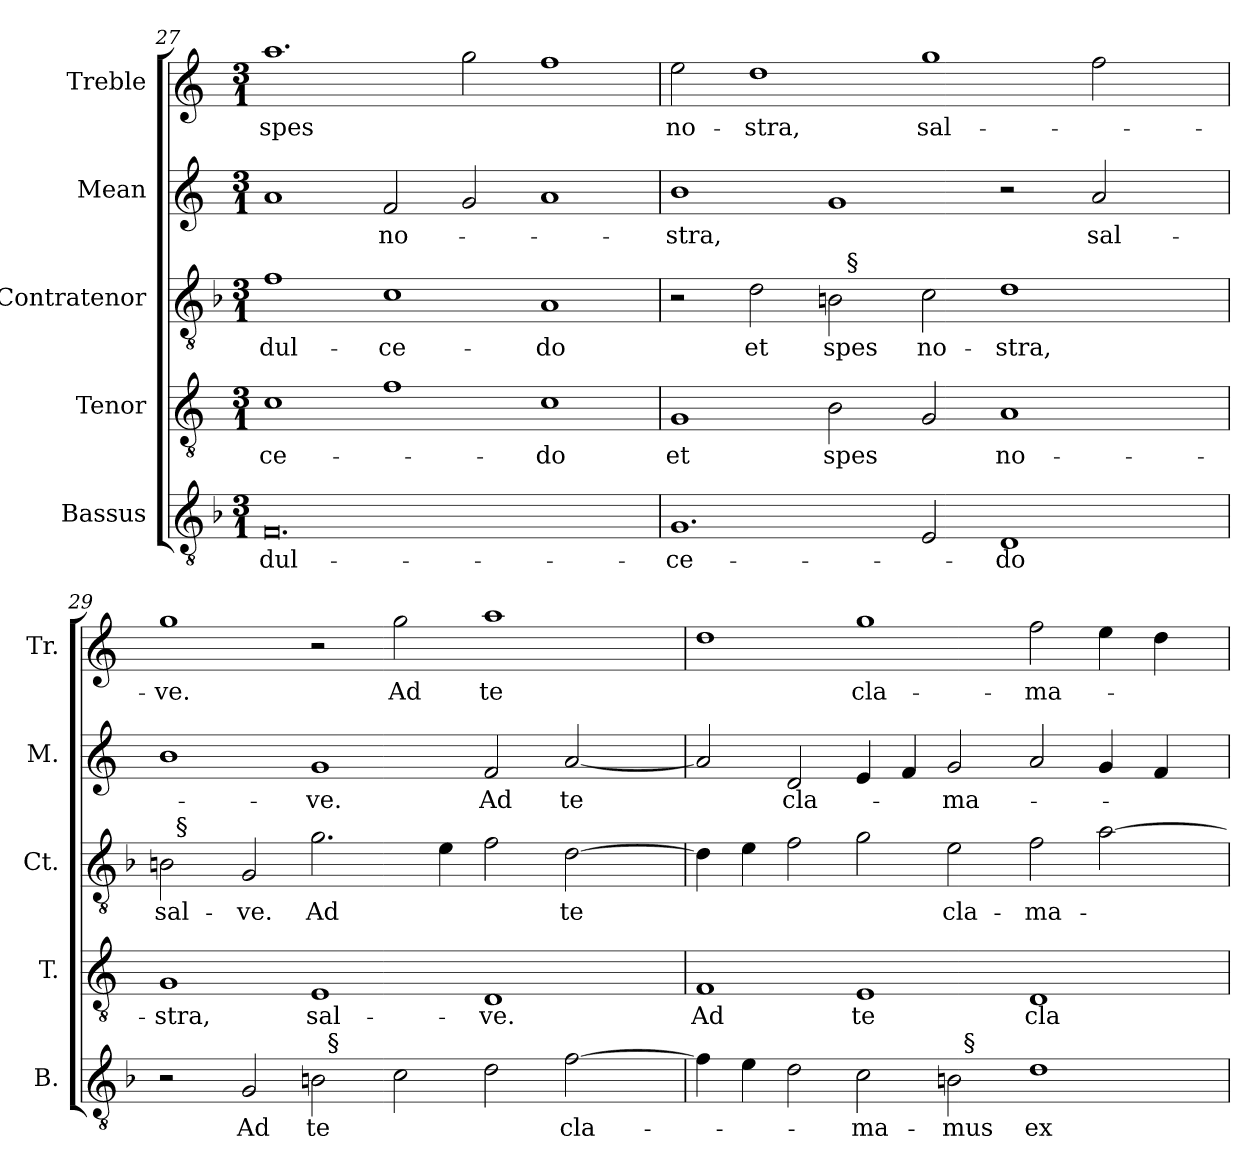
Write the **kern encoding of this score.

**kern	**text	**kern	**text	**kern	**text	**kern	**text	**kern	**text
*part5	*part5	*part4	*part4	*part3	*part3	*part2	*part2	*part1	*part1
*staff5	*staff5	*staff4	*staff4	*staff3	*staff3	*staff2	*staff2	*staff1	*staff1
*I"Bassus	*	*I"Tenor	*	*I"Contratenor	*	*I"Mean	*	*I"Treble	*
*I'B.	*	*I'T.	*	*I'Ct.	*	*I'M.	*	*I'Tr.	*
!!LO:LB:g=z
*clefGv2	*	*clefGv2	*	*clefGv2	*	*clefG2	*	*clefG2	*
*ITrd7c12	*	*ITrd7c12	*	*ITrd7c12	*	*	*	*	*
*k[b-]	*	*k[]	*	*k[b-]	*	*k[]	*	*k[]	*
*F:	*	*	*	*F:	*	*C:	*	*C:	*
*M3/1	*	*M3/1	*	*M3/1	*	*M3/1	*	*M3/1	*
=27	=27	=27	=27	=27	=27	=27	=27	=27	=27
!	!LO:LY:b:color=#000000	!	!	!	!	!	!	!	!
!	!	!	!LO:LY:b:color=#000000	!	!	!	!	!	!
!	!	!	!	!	!LO:LY:b:color=#000000	!	!	!	!
!	!	!	!	!	!	!	!	!	!LO:LY:b:color=#000000
0.FFi	dul-	1Ci	-ce-	1Fi	dul-	1ai	.	1.aai	spes
!	!	!	!	!	!LO:LY:b:color=#000000	!	!	!	!
!	!	!	!	!	!	!	!LO:LY:b:color=#000000	!	!
.	.	1Fi	.	1Ci	-ce-	2fi/	no-	.	.
.	.	.	.	.	.	2gi/	.	2ggi\	.
!	!	!	!LO:LY:b:color=#000000	!	!	!	!	!	!
!	!	!	!	!	!LO:LY:b:color=#000000	!	!	!	!
.	.	1Ci	-do	1AAi	-do	1ai	.	1ffi	.
=28`	=28`	=28`	=28`	=28`	=28`	=28`	=28`	=28`	=28`
!	!LO:LY:b:color=#000000	!	!	!	!	!	!	!	!
!	!	!	!LO:LY:b:color=#000000	!	!	!	!	!	!
!	!	!	!	!	!	!	!LO:LY:b:color=#000000	!	!
!	!	!	!	!	!	!	!	!	!LO:LY:b:color=#000000
*	*	*	*	*^	*	*	*	*	*
1.GGi	-ce-	1GGi	et	2r	1ryy	.	1bi	-stra,	2eei\	no-
!	!	!	!	!	!	!LO:LY:b:color=#000000	!	!	!	!
!	!	!	!	!	!	!	!	!	!	!LO:LY:b:color=#000000
.	.	.	.	2Di\	.	et	.	.	1ddi	-stra,
!	!	!	!LO:LY:b:color=#000000	!	!	!	!	!	!	!
!	!	!	!	!	!	!LO:LY:b:color=#000000	!	!	!	!
.	.	2BBi\	spes	2BBni\	32ryy	spes	1gi	.	.	.
.	.	.	.	.	256ryy	.	.	.	.	.
!	!	!	!	!	!LO:TX:a:t=§	!	!	!	!	!
.	.	.	.	.	1ryy	.	.	.	.	.
!	!	!	!	!	!	!LO:LY:b:color=#000000	!	!	!	!
!	!	!	!	!	!	!	!	!	!	!LO:LY:b:color=#000000
2EEi/	.	2GGi/	.	2Ci\	.	no-	.	.	1ggi	sal-
!	!LO:LY:b:color=#000000	!	!	!	!	!	!	!	!	!
!	!	!	!LO:LY:b:color=#000000	!	!	!	!	!	!	!
!	!	!	!	!	!	!LO:LY:b:color=#000000	!	!	!	!
1DDi	-do	1AAi	no-	1Di	.	-stra,	2r	.	.	.
.	.	.	.	.	2ryy	.	.	.	.	.
!	!	!	!	!	!	!	!	!LO:LY:b:color=#000000	!	!
.	.	.	.	.	.	.	2ai/	sal-	2ffi\	.
.	.	.	.	.	4ryy	.	.	.	.	.
.	.	.	.	.	8ryy	.	.	.	.	.
.	.	.	.	.	16ryy	.	.	.	.	.
.	.	.	.	.	64..ryy	.	.	.	.	.
=29`	=29`	=29`	=29`	=29`	=29`	=29`	=29`	=29`	=29`	=29`
!	!	!	!LO:LY:b:color=#000000	!	!	!	!	!	!	!
!	!	!	!	!	!	!LO:LY:b:color=#000000	!	!	!	!
!	!	!	!	!	!	!	!	!	!	!LO:LY:b:color=#000000
*^	*	*	*	*	*	*	*	*	*	*
2r	1ryy	.	1GGi	-stra,	2BBni\	32ryy	sal-	1bi	.	1ggi	-ve.
.	.	.	.	.	.	256ryy	.	.	.	.	.
!	!	!	!	!	!	!LO:TX:a:t=§	!	!	!	!	!
.	.	.	.	.	.	1ryy	.	.	.	.	.
!	!	!LO:LY:b:color=#000000	!	!	!	!	!	!	!	!	!
!	!	!	!	!	!	!	!LO:LY:b:color=#000000	!	!	!	!
2GGi/	.	Ad	.	.	2GGi/	.	-ve.	.	.	.	.
!	!	!LO:LY:b:color=#000000	!	!	!	!	!	!	!	!	!
!	!	!	!	!LO:LY:b:color=#000000	!	!	!	!	!	!	!
!	!	!	!	!	!	!	!LO:LY:b:color=#000000	!	!	!	!
!	!	!	!	!	!	!	!	!	!LO:LY:b:color=#000000	!	!
2BBni\	32ryy	te	1EEi	sal-	2.Gi\	.	Ad	1gi	-ve.	2r	.
.	256ryy	.	.	.	.	.	.	.	.	.	.
!	!LO:TX:a:t=§	!	!	!	!	!	!	!	!	!	!
.	1ryy	.	.	.	.	1ryy	.	.	.	.	.
!	!	!	!	!	!	!	!	!	!	!	!LO:LY:b:color=#000000
2Ci\	.	.	.	.	.	.	.	.	.	2ggi\	Ad
.	.	.	.	.	4Ei\	.	.	.	.	.	.
!	!	!	!	!LO:LY:b:color=#000000	!	!	!	!	!	!	!
!	!	!	!	!	!	!	!	!	!LO:LY:b:color=#000000	!	!
!	!	!	!	!	!	!	!	!	!	!	!LO:LY:b:color=#000000
2Di\	.	.	1DDi	-ve.	2Fi\	.	.	2fi/	Ad	1aai	te
.	2ryy	.	.	.	.	2ryy	.	.	.	.	.
!	!	!LO:LY:b:color=#000000	!	!	!	!	!	!	!	!	!
!	!	!	!	!	!	!	!LO:LY:b:color=#000000	!	!	!	!
!	!	!	!	!	!	!	!	!	!LO:LY:b:color=#000000	!	!
[>2Fi\	.	cla-	.	.	[>2Di\	.	te	[<2ai/	te	.	.
.	4ryy	.	.	.	.	4ryy	.	.	.	.	.
.	8ryy	.	.	.	.	8ryy	.	.	.	.	.
.	16ryy	.	.	.	.	16ryy	.	.	.	.	.
.	64..ryy	.	.	.	.	64..ryy	.	.	.	.	.
*	*	*	*	*	*v	*v	*	*	*	*	*
!!LO:PB:g=z
=30`	=30`	=30`	=30`	=30`	=30`	=30`	=30`	=30`	=30`	=30`
*	*	*	*	*	*^	*	*	*	*	*
!	!	!	!	!LO:LY:b:color=#000000	!	!	!	!	!	!	!
*	*	*	*	*	*v	*v	*	*	*	*	*
4Fi\]	1ryy	.	1FFi	Ad	4Di\]	.	2ai/]	.	1ddi	.
4Ei\	.	.	.	.	4Ei\	.	.	.	.	.
!	!	!	!	!	!	!	!	!LO:LY:b:color=#000000	!	!
2Di\	.	.	.	.	2Fi\	.	2di/	cla-	.	.
!	!	!LO:LY:b:color=#000000	!	!	!	!	!	!	!	!
!	!	!	!	!LO:LY:b:color=#000000	!	!	!	!	!	!
!	!	!	!	!	!	!	!	!	!	!LO:LY:b:color=#000000
2Ci\	2ryy	-ma-	1EEi	te	2Gi\	.	4ei/	.	1ggi	cla-
.	.	.	.	.	.	.	4fi/	.	.	.
!	!	!LO:LY:b:color=#000000	!	!	!	!	!	!	!	!
!	!	!	!	!	!	!LO:LY:b:color=#000000	!	!	!	!
!	!	!	!	!	!	!	!	!LO:LY:b:color=#000000	!	!
2BBni\	32ryy	-mus	.	.	2Ei\	cla-	2gi/	-ma-	.	.
.	256ryy	.	.	.	.	.	.	.	.	.
!	!LO:TX:a:t=§	!	!	!	!	!	!	!	!	!
.	1ryy	.	.	.	.	.	.	.	.	.
!	!	!LO:LY:b:color=#000000	!	!	!	!	!	!	!	!
!	!	!	!	!LO:LY:b:color=#000000	!	!	!	!	!	!
!	!	!	!	!	!	!LO:LY:b:color=#000000	!	!	!	!
!	!	!	!	!	!	!	!	!	!	!LO:LY:b:color=#000000
1Di	.	ex-	1DDi	cla-	2Fi\	-ma-	2ai/	.	2ffi\	-ma-
.	.	.	.	.	[>2Ai\	.	4gi/	.	4eei\	.
.	4ryy	.	.	.	.	.	.	.	.	.
.	.	.	.	.	.	.	4fi/	.	4ddi\	.
.	8ryy	.	.	.	.	.	.	.	.	.
.	16ryy	.	.	.	.	.	.	.	.	.
.	64..ryy	.	.	.	.	.	.	.	.	.
*v	*v	*	*	*	*	*	*	*	*	*
=`	=`	=`	=`	=`	=`	=`	=`	=`	=`
*-	*-	*-	*-	*-	*-	*-	*-	*-	*-
